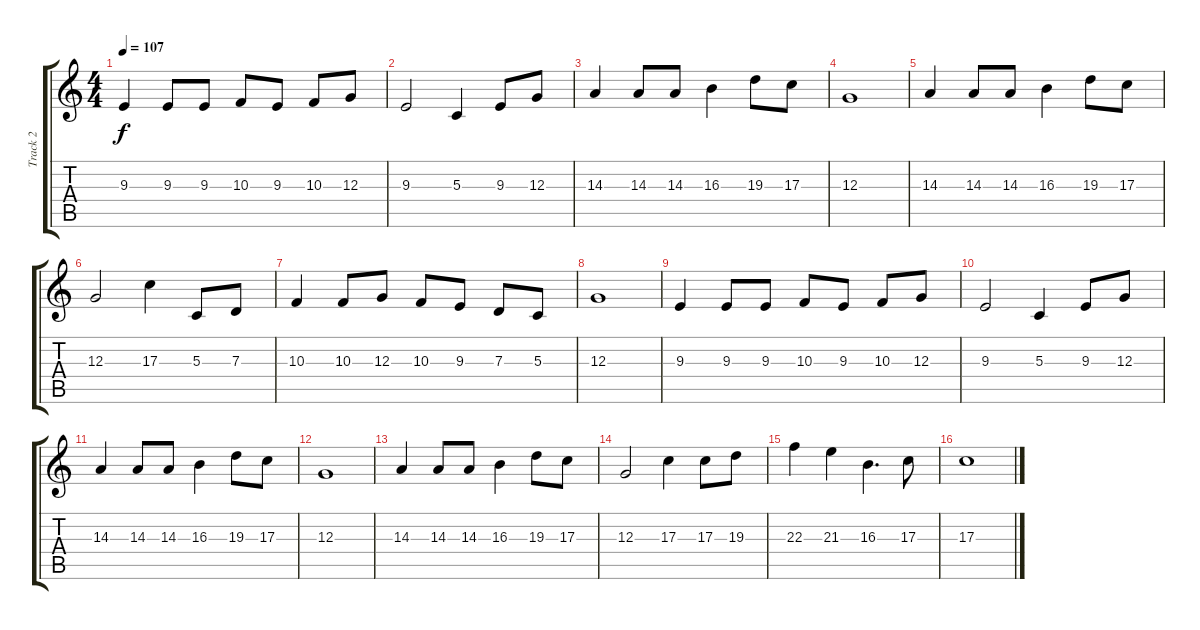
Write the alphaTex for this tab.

\track ("Track 2" "Track 2") {instrument acousticgrandpiano}
\staff {score tabs}
\tuning (E4 B3 G3 D3 A2 E2) {hide}
\ts (4 4)
\tempo 107
\clef g2
\ks c
9.3.4{dy f} 9.3.8 9.3.8 10.3.8 9.3.8 10.3.8 12.3.8 |
9.3.2 5.3.4 9.3.8 12.3.8 |
14.3.4 14.3.8 14.3.8 16.3.4 19.3.8 17.3.8 |
12.3.1 |
14.3.4 14.3.8 14.3.8 16.3.4 19.3.8 17.3.8 |
12.3.2 17.3.4 5.3.8 7.3.8 |
10.3.4 10.3.8 12.3.8 10.3.8 9.3.8 7.3.8 5.3.8 |
12.3.1 |
9.3.4 9.3.8 9.3.8 10.3.8 9.3.8 10.3.8 12.3.8 |
9.3.2 5.3.4 9.3.8 12.3.8 |
14.3.4 14.3.8 14.3.8 16.3.4 19.3.8 17.3.8 |
12.3.1 |
14.3.4 14.3.8 14.3.8 16.3.4 19.3.8 17.3.8 |
12.3.2 17.3.4 17.3.8 19.3.8 |
22.3.4 21.3.4 16.3.4{d} 17.3.8 |
17.3.1
